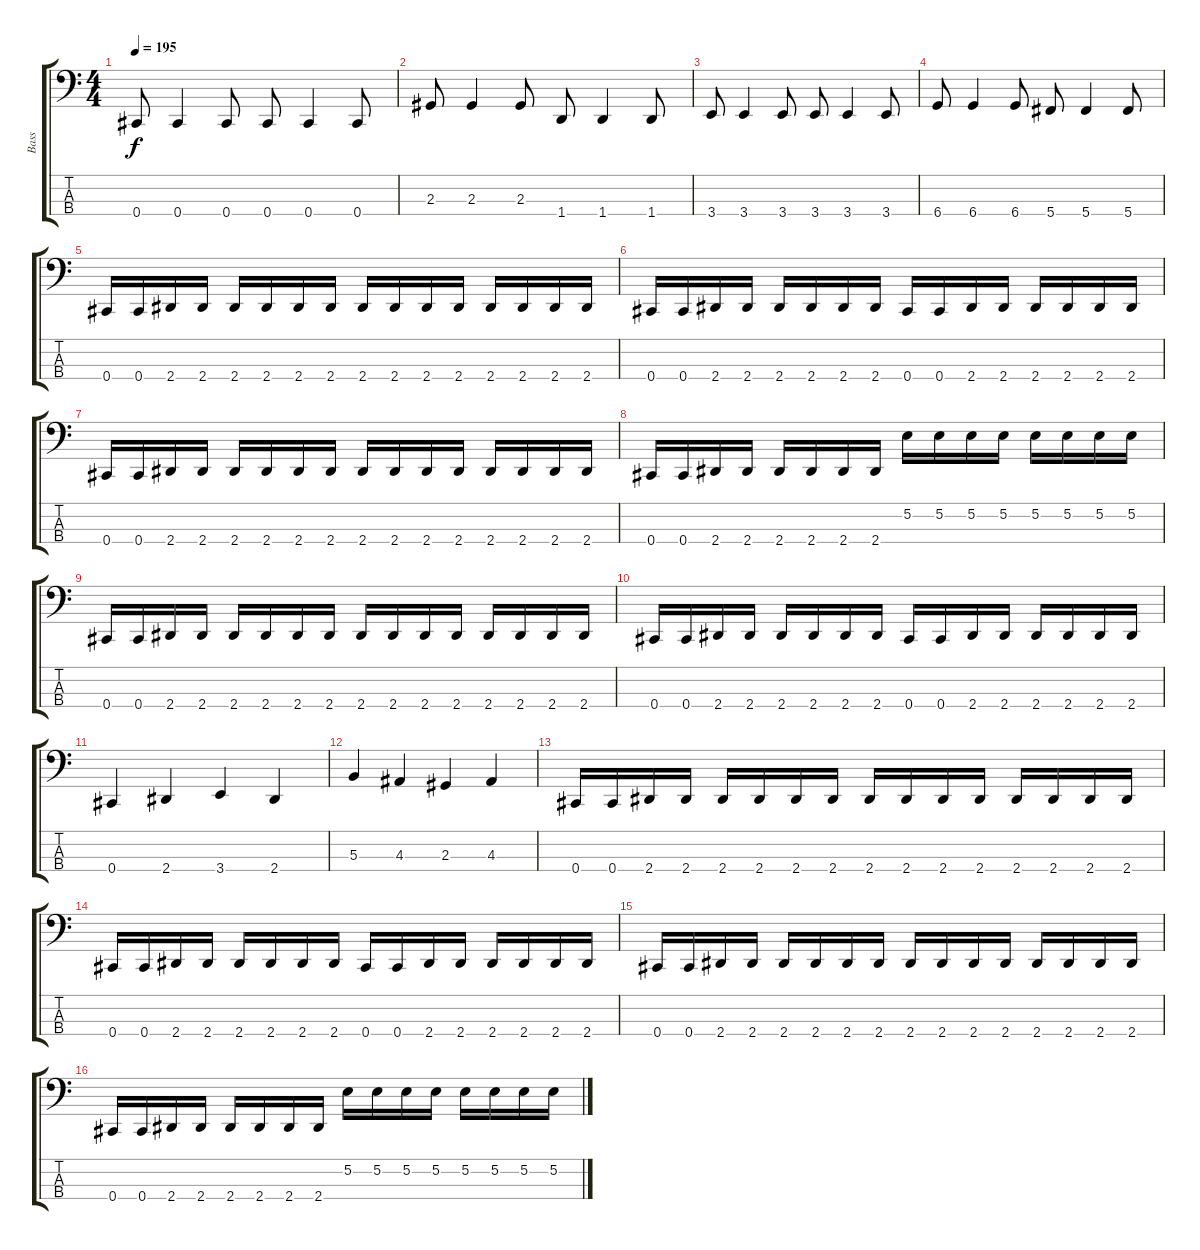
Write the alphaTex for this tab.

\track ("Bass" "Bass") {instrument electricbasspick}
\staff {score tabs}
\tuning (E2 B1 Gb1 Db1) {hide}
\ts (4 4)
\tempo 195
\clef f4
\ks c
0.4.8{dy f} 0.4.4 0.4.8 0.4.8 0.4.4 0.4.8 |
2.3.8 2.3.4 2.3.8 1.4.8 1.4.4 1.4.8 |
3.4.8 3.4.4 3.4.8 3.4.8 3.4.4 3.4.8 |
6.4.8 6.4.4 6.4.8 5.4.8 5.4.4 5.4.8 |
0.4.16 0.4.16 2.4.16 2.4.16 2.4.16 2.4.16 2.4.16 2.4.16 2.4.16 2.4.16 2.4.16 2.4.16 2.4.16 2.4.16 2.4.16 2.4.16 |
0.4.16 0.4.16 2.4.16 2.4.16 2.4.16 2.4.16 2.4.16 2.4.16 0.4.16 0.4.16 2.4.16 2.4.16 2.4.16 2.4.16 2.4.16 2.4.16 |
0.4.16 0.4.16 2.4.16 2.4.16 2.4.16 2.4.16 2.4.16 2.4.16 2.4.16 2.4.16 2.4.16 2.4.16 2.4.16 2.4.16 2.4.16 2.4.16 |
0.4.16 0.4.16 2.4.16 2.4.16 2.4.16 2.4.16 2.4.16 2.4.16 5.2.16 5.2.16 5.2.16 5.2.16 5.2.16 5.2.16 5.2.16 5.2.16 |
0.4.16 0.4.16 2.4.16 2.4.16 2.4.16 2.4.16 2.4.16 2.4.16 2.4.16 2.4.16 2.4.16 2.4.16 2.4.16 2.4.16 2.4.16 2.4.16 |
0.4.16 0.4.16 2.4.16 2.4.16 2.4.16 2.4.16 2.4.16 2.4.16 0.4.16 0.4.16 2.4.16 2.4.16 2.4.16 2.4.16 2.4.16 2.4.16 |
0.4.4 2.4.4 3.4.4 2.4.4 |
5.3.4 4.3.4 2.3.4 4.3.4 |
0.4.16 0.4.16 2.4.16 2.4.16 2.4.16 2.4.16 2.4.16 2.4.16 2.4.16 2.4.16 2.4.16 2.4.16 2.4.16 2.4.16 2.4.16 2.4.16 |
0.4.16 0.4.16 2.4.16 2.4.16 2.4.16 2.4.16 2.4.16 2.4.16 0.4.16 0.4.16 2.4.16 2.4.16 2.4.16 2.4.16 2.4.16 2.4.16 |
0.4.16 0.4.16 2.4.16 2.4.16 2.4.16 2.4.16 2.4.16 2.4.16 2.4.16 2.4.16 2.4.16 2.4.16 2.4.16 2.4.16 2.4.16 2.4.16 |
0.4.16 0.4.16 2.4.16 2.4.16 2.4.16 2.4.16 2.4.16 2.4.16 5.2.16 5.2.16 5.2.16 5.2.16 5.2.16 5.2.16 5.2.16 5.2.16
